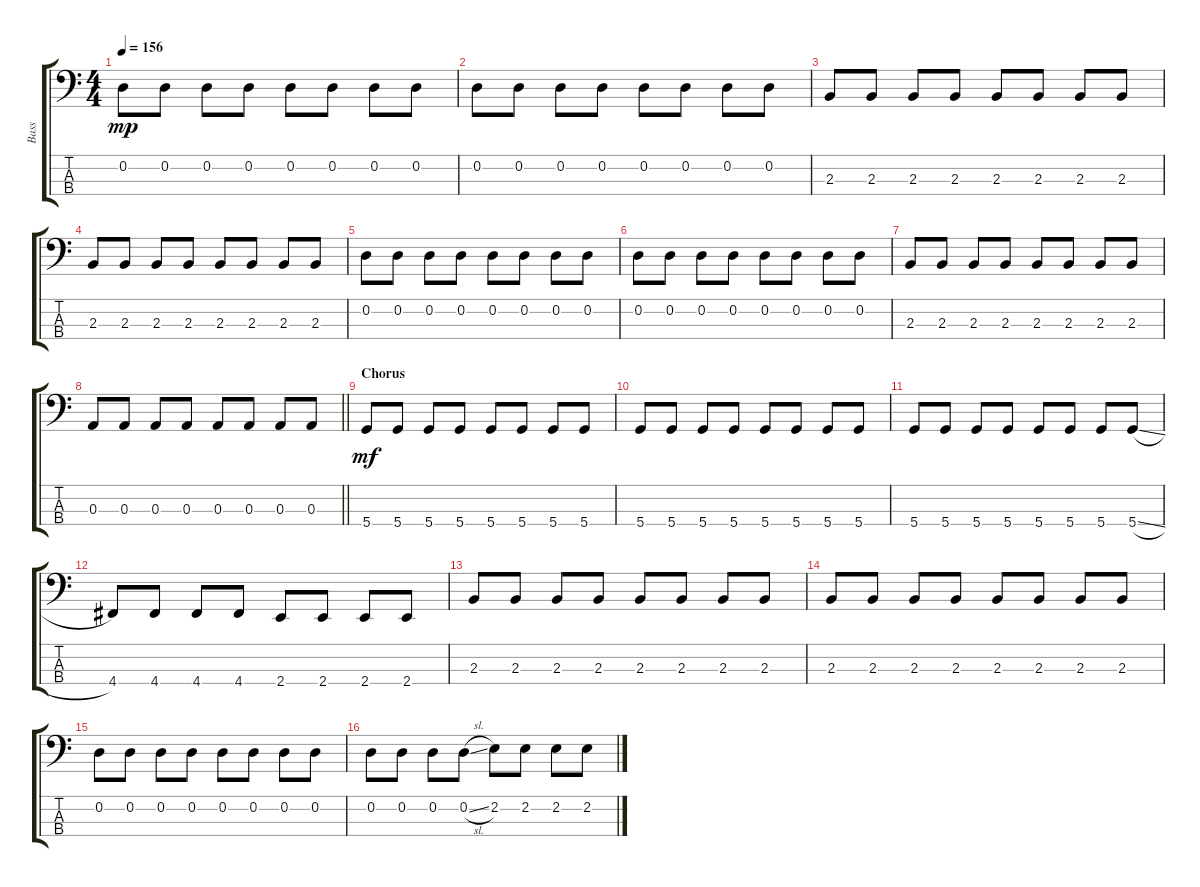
\track ("Bass" "Bass") {instrument electricbassfinger}
\staff {score tabs}
\tuning (G2 D2 A1 D1) {hide}
\ts (4 4)
\tempo 156
\clef f4
\ks c
0.2.8{dy mp} 0.2.8 0.2.8 0.2.8 0.2.8 0.2.8 0.2.8 0.2.8 |
0.2.8 0.2.8 0.2.8 0.2.8 0.2.8 0.2.8 0.2.8 0.2.8 |
2.3.8 2.3.8 2.3.8 2.3.8 2.3.8 2.3.8 2.3.8 2.3.8 |
2.3.8 2.3.8 2.3.8 2.3.8 2.3.8 2.3.8 2.3.8 2.3.8 |
0.2.8 0.2.8 0.2.8 0.2.8 0.2.8 0.2.8 0.2.8 0.2.8 |
0.2.8 0.2.8 0.2.8 0.2.8 0.2.8 0.2.8 0.2.8 0.2.8 |
2.3.8 2.3.8 2.3.8 2.3.8 2.3.8 2.3.8 2.3.8 2.3.8 |
\barLineRight lightlight
0.3.8 0.3.8 0.3.8 0.3.8 0.3.8 0.3.8 0.3.8 0.3.8 |
\section ("" "Chorus")
5.4.8{dy mf} 5.4.8 5.4.8 5.4.8 5.4.8 5.4.8 5.4.8 5.4.8 |
5.4.8 5.4.8 5.4.8 5.4.8 5.4.8 5.4.8 5.4.8 5.4.8 |
5.4.8 5.4.8 5.4.8 5.4.8 5.4.8 5.4.8 5.4.8 5.4{sl}.8 |
4.4.8 4.4.8 4.4.8 4.4.8 2.4.8 2.4.8 2.4.8 2.4.8 |
2.3.8 2.3.8 2.3.8 2.3.8 2.3.8 2.3.8 2.3.8 2.3.8 |
2.3.8 2.3.8 2.3.8 2.3.8 2.3.8 2.3.8 2.3.8 2.3.8 |
0.2.8 0.2.8 0.2.8 0.2.8 0.2.8 0.2.8 0.2.8 0.2.8 |
0.2.8 0.2.8 0.2.8 0.2{sl}.8 2.2.8 2.2.8 2.2.8 2.2.8
